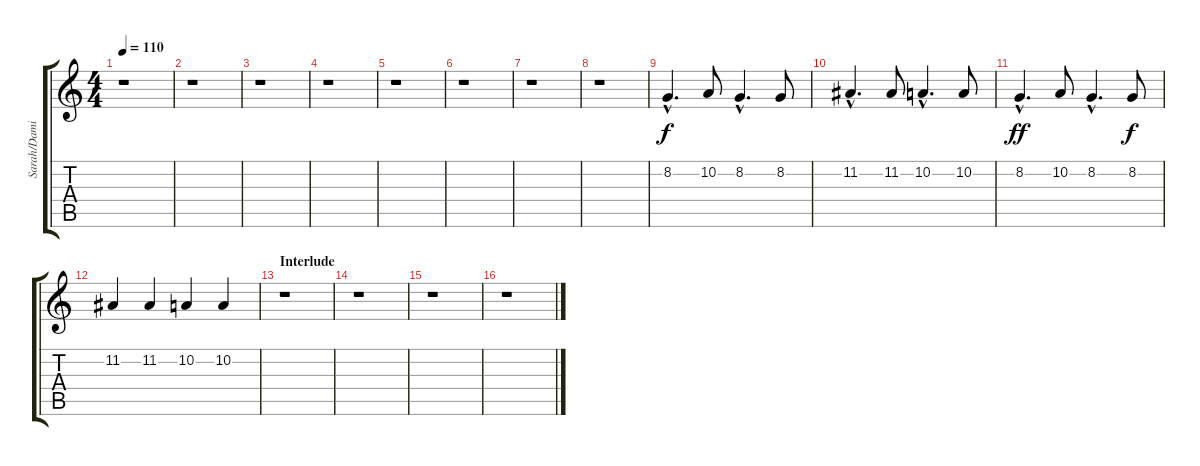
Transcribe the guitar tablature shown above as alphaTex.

\track ("Sarah/Damien (Choir/Keyb)" "Sarah/Dami") {instrument pad4choir}
\staff {score tabs}
\tuning (E4 B3 G3 D3 A2 E2) {hide}
\ts (4 4)
\tempo 110
\clef g2
\ks c
r.1{dy f} |
r.1 |
r.1 |
r.1 |
r.1 |
r.1 |
r.1 |
r.1 |
8.2{hac}.4{d} 10.2.8 8.2{hac}.4{d} 8.2.8 |
11.2{hac}.4{d} 11.2.8 10.2{hac}.4{d} 10.2.8 |
8.2{hac}.4{d dy ff} 10.2.8 8.2{hac}.4{d} 8.2.8{dy f} |
11.2.4 11.2.4 10.2.4 10.2.4 |
\section ("" "Interlude")
r.1 |
r.1 |
r.1 |
r.1
